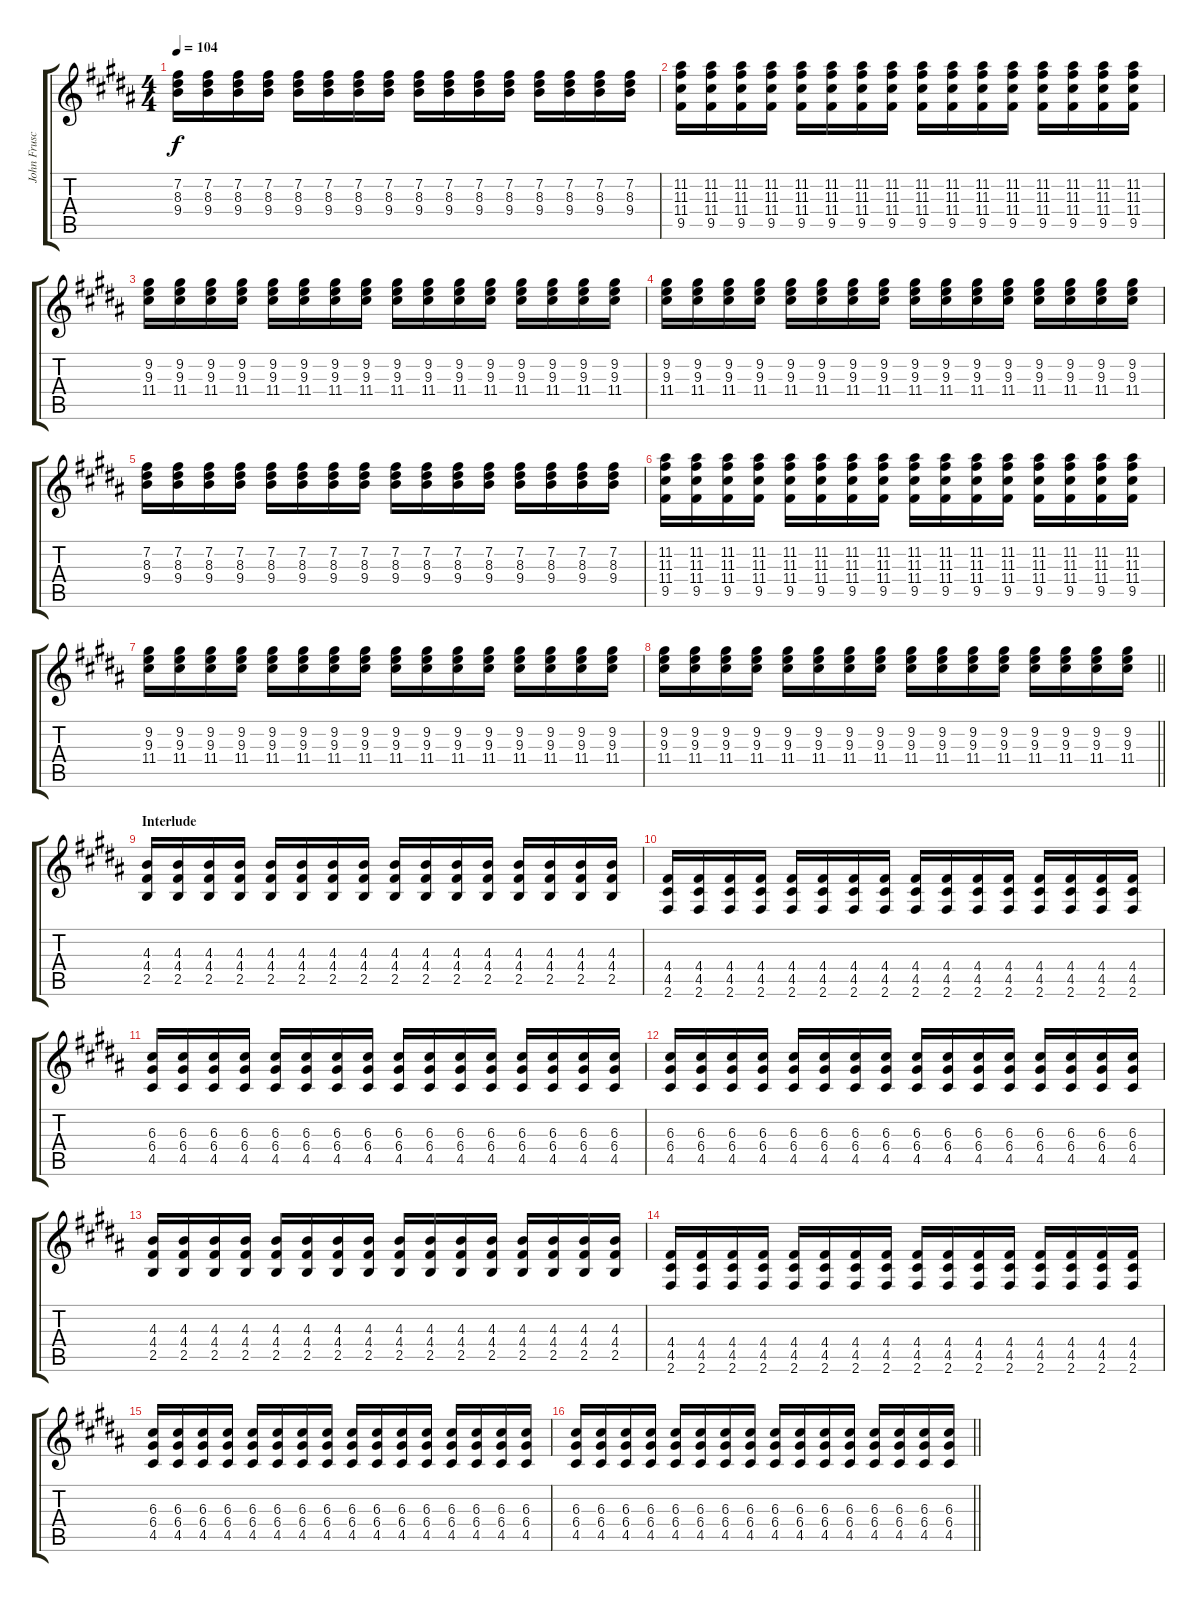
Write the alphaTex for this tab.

\track ("" "John Frusc") {instrument electricguitarmuted}
\staff {score tabs}
\tuning (E4 B3 G3 D3 A2 E2) {hide}
\ts (4 4)
\tempo 104
\clef g2
\ks b
(7.2 8.3 9.4).16{dy f} (7.2 8.3 9.4).16 (7.2 8.3 9.4).16 (7.2 8.3 9.4).16 (7.2 8.3 9.4).16 (7.2 8.3 9.4).16 (7.2 8.3 9.4).16 (7.2 8.3 9.4).16 (7.2 8.3 9.4).16 (7.2 8.3 9.4).16 (7.2 8.3 9.4).16 (7.2 8.3 9.4).16 (7.2 8.3 9.4).16 (7.2 8.3 9.4).16 (7.2 8.3 9.4).16 (7.2 8.3 9.4).16 |
(11.2 11.3 11.4 9.5).16 (11.2 11.3 11.4 9.5).16 (11.2 11.3 11.4 9.5).16 (11.2 11.3 11.4 9.5).16 (11.2 11.3 11.4 9.5).16 (11.2 11.3 11.4 9.5).16 (11.2 11.3 11.4 9.5).16 (11.2 11.3 11.4 9.5).16 (11.2 11.3 11.4 9.5).16 (11.2 11.3 11.4 9.5).16 (11.2 11.3 11.4 9.5).16 (11.2 11.3 11.4 9.5).16 (11.2 11.3 11.4 9.5).16 (11.2 11.3 11.4 9.5).16 (11.2 11.3 11.4 9.5).16 (11.2 11.3 11.4 9.5).16 |
(9.2 9.3 11.4).16 (9.2 9.3 11.4).16 (9.2 9.3 11.4).16 (9.2 9.3 11.4).16 (9.2 9.3 11.4).16 (9.2 9.3 11.4).16 (9.2 9.3 11.4).16 (9.2 9.3 11.4).16 (9.2 9.3 11.4).16 (9.2 9.3 11.4).16 (9.2 9.3 11.4).16 (9.2 9.3 11.4).16 (9.2 9.3 11.4).16 (9.2 9.3 11.4).16 (9.2 9.3 11.4).16 (9.2 9.3 11.4).16 |
(9.2 9.3 11.4).16 (9.2 9.3 11.4).16 (9.2 9.3 11.4).16 (9.2 9.3 11.4).16 (9.2 9.3 11.4).16 (9.2 9.3 11.4).16 (9.2 9.3 11.4).16 (9.2 9.3 11.4).16 (9.2 9.3 11.4).16 (9.2 9.3 11.4).16 (9.2 9.3 11.4).16 (9.2 9.3 11.4).16 (9.2 9.3 11.4).16 (9.2 9.3 11.4).16 (9.2 9.3 11.4).16 (9.2 9.3 11.4).16 |
(7.2 8.3 9.4).16 (7.2 8.3 9.4).16 (7.2 8.3 9.4).16 (7.2 8.3 9.4).16 (7.2 8.3 9.4).16 (7.2 8.3 9.4).16 (7.2 8.3 9.4).16 (7.2 8.3 9.4).16 (7.2 8.3 9.4).16 (7.2 8.3 9.4).16 (7.2 8.3 9.4).16 (7.2 8.3 9.4).16 (7.2 8.3 9.4).16 (7.2 8.3 9.4).16 (7.2 8.3 9.4).16 (7.2 8.3 9.4).16 |
(11.2 11.3 11.4 9.5).16 (11.2 11.3 11.4 9.5).16 (11.2 11.3 11.4 9.5).16 (11.2 11.3 11.4 9.5).16 (11.2 11.3 11.4 9.5).16 (11.2 11.3 11.4 9.5).16 (11.2 11.3 11.4 9.5).16 (11.2 11.3 11.4 9.5).16 (11.2 11.3 11.4 9.5).16 (11.2 11.3 11.4 9.5).16 (11.2 11.3 11.4 9.5).16 (11.2 11.3 11.4 9.5).16 (11.2 11.3 11.4 9.5).16 (11.2 11.3 11.4 9.5).16 (11.2 11.3 11.4 9.5).16 (11.2 11.3 11.4 9.5).16 |
(9.2 9.3 11.4).16 (9.2 9.3 11.4).16 (9.2 9.3 11.4).16 (9.2 9.3 11.4).16 (9.2 9.3 11.4).16 (9.2 9.3 11.4).16 (9.2 9.3 11.4).16 (9.2 9.3 11.4).16 (9.2 9.3 11.4).16 (9.2 9.3 11.4).16 (9.2 9.3 11.4).16 (9.2 9.3 11.4).16 (9.2 9.3 11.4).16 (9.2 9.3 11.4).16 (9.2 9.3 11.4).16 (9.2 9.3 11.4).16 |
\barLineRight lightlight
(9.2 9.3 11.4).16 (9.2 9.3 11.4).16 (9.2 9.3 11.4).16 (9.2 9.3 11.4).16 (9.2 9.3 11.4).16 (9.2 9.3 11.4).16 (9.2 9.3 11.4).16 (9.2 9.3 11.4).16 (9.2 9.3 11.4).16 (9.2 9.3 11.4).16 (9.2 9.3 11.4).16 (9.2 9.3 11.4).16 (9.2 9.3 11.4).16 (9.2 9.3 11.4).16 (9.2 9.3 11.4).16 (9.2 9.3 11.4).16 |
\section ("" "Interlude")
(4.3 4.4 2.5).16 (4.3 4.4 2.5).16 (4.3 4.4 2.5).16 (4.3 4.4 2.5).16 (4.3 4.4 2.5).16 (4.3 4.4 2.5).16 (4.3 4.4 2.5).16 (4.3 4.4 2.5).16 (4.3 4.4 2.5).16 (4.3 4.4 2.5).16 (4.3 4.4 2.5).16 (4.3 4.4 2.5).16 (4.3 4.4 2.5).16 (4.3 4.4 2.5).16 (4.3 4.4 2.5).16 (4.3 4.4 2.5).16 |
(4.4 4.5 2.6).16 (4.4 4.5 2.6).16 (4.4 4.5 2.6).16 (4.4 4.5 2.6).16 (4.4 4.5 2.6).16 (4.4 4.5 2.6).16 (4.4 4.5 2.6).16 (4.4 4.5 2.6).16 (4.4 4.5 2.6).16 (4.4 4.5 2.6).16 (4.4 4.5 2.6).16 (4.4 4.5 2.6).16 (4.4 4.5 2.6).16 (4.4 4.5 2.6).16 (4.4 4.5 2.6).16 (4.4 4.5 2.6).16 |
(6.3 6.4 4.5).16 (6.3 6.4 4.5).16 (6.3 6.4 4.5).16 (6.3 6.4 4.5).16 (6.3 6.4 4.5).16 (6.3 6.4 4.5).16 (6.3 6.4 4.5).16 (6.3 6.4 4.5).16 (6.3 6.4 4.5).16 (6.3 6.4 4.5).16 (6.3 6.4 4.5).16 (6.3 6.4 4.5).16 (6.3 6.4 4.5).16 (6.3 6.4 4.5).16 (6.3 6.4 4.5).16 (6.3 6.4 4.5).16 |
(6.3 6.4 4.5).16 (6.3 6.4 4.5).16 (6.3 6.4 4.5).16 (6.3 6.4 4.5).16 (6.3 6.4 4.5).16 (6.3 6.4 4.5).16 (6.3 6.4 4.5).16 (6.3 6.4 4.5).16 (6.3 6.4 4.5).16 (6.3 6.4 4.5).16 (6.3 6.4 4.5).16 (6.3 6.4 4.5).16 (6.3 6.4 4.5).16 (6.3 6.4 4.5).16 (6.3 6.4 4.5).16 (6.3 6.4 4.5).16 |
(4.3 4.4 2.5).16 (4.3 4.4 2.5).16 (4.3 4.4 2.5).16 (4.3 4.4 2.5).16 (4.3 4.4 2.5).16 (4.3 4.4 2.5).16 (4.3 4.4 2.5).16 (4.3 4.4 2.5).16 (4.3 4.4 2.5).16 (4.3 4.4 2.5).16 (4.3 4.4 2.5).16 (4.3 4.4 2.5).16 (4.3 4.4 2.5).16 (4.3 4.4 2.5).16 (4.3 4.4 2.5).16 (4.3 4.4 2.5).16 |
(4.4 4.5 2.6).16 (4.4 4.5 2.6).16 (4.4 4.5 2.6).16 (4.4 4.5 2.6).16 (4.4 4.5 2.6).16 (4.4 4.5 2.6).16 (4.4 4.5 2.6).16 (4.4 4.5 2.6).16 (4.4 4.5 2.6).16 (4.4 4.5 2.6).16 (4.4 4.5 2.6).16 (4.4 4.5 2.6).16 (4.4 4.5 2.6).16 (4.4 4.5 2.6).16 (4.4 4.5 2.6).16 (4.4 4.5 2.6).16 |
(6.3 6.4 4.5).16 (6.3 6.4 4.5).16 (6.3 6.4 4.5).16 (6.3 6.4 4.5).16 (6.3 6.4 4.5).16 (6.3 6.4 4.5).16 (6.3 6.4 4.5).16 (6.3 6.4 4.5).16 (6.3 6.4 4.5).16 (6.3 6.4 4.5).16 (6.3 6.4 4.5).16 (6.3 6.4 4.5).16 (6.3 6.4 4.5).16 (6.3 6.4 4.5).16 (6.3 6.4 4.5).16 (6.3 6.4 4.5).16 |
\barLineRight lightlight
(6.3 6.4 4.5).16 (6.3 6.4 4.5).16 (6.3 6.4 4.5).16 (6.3 6.4 4.5).16 (6.3 6.4 4.5).16 (6.3 6.4 4.5).16 (6.3 6.4 4.5).16 (6.3 6.4 4.5).16 (6.3 6.4 4.5).16 (6.3 6.4 4.5).16 (6.3 6.4 4.5).16 (6.3 6.4 4.5).16 (6.3 6.4 4.5).16 (6.3 6.4 4.5).16 (6.3 6.4 4.5).16 (6.3 6.4 4.5).16
